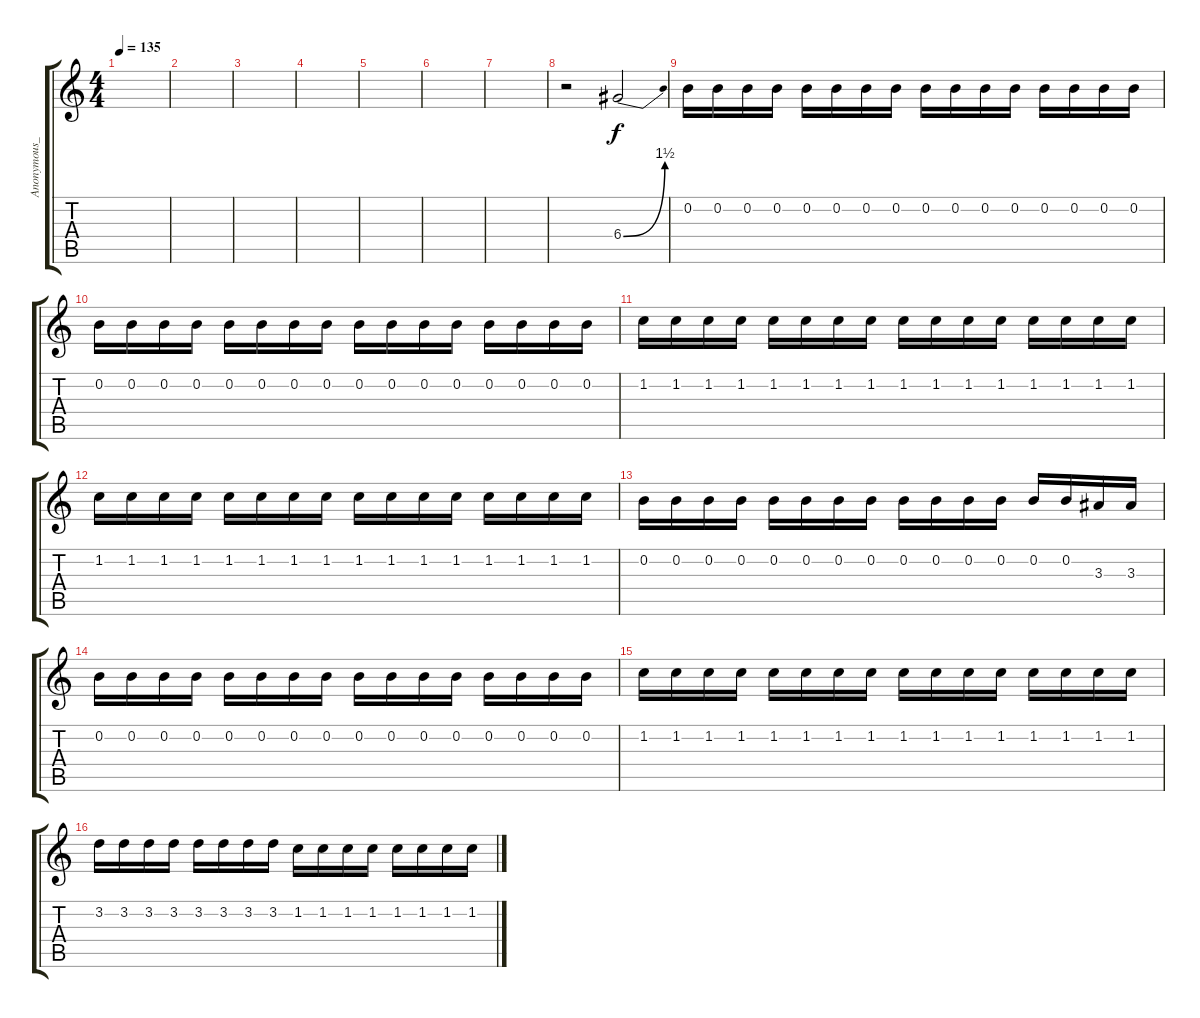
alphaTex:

\track ("Anonymous_Guitar II" "Anonymous_") {instrument distortionguitar}
\staff {score tabs}
\tuning (E4 B3 G3 D3 A2 E2) {hide}
\ts (4 4)
\tempo 135
\clef g2
\ks c
|
|
|
|
|
|
|
r.2 6.4{be (bend 0 0 60 6)}.2 |
0.2.16 0.2.16 0.2.16 0.2.16 0.2.16 0.2.16 0.2.16 0.2.16 0.2.16 0.2.16 0.2.16 0.2.16 0.2.16 0.2.16 0.2.16 0.2.16 |
0.2.16 0.2.16 0.2.16 0.2.16 0.2.16 0.2.16 0.2.16 0.2.16 0.2.16 0.2.16 0.2.16 0.2.16 0.2.16 0.2.16 0.2.16 0.2.16 |
1.2.16 1.2.16 1.2.16 1.2.16 1.2.16 1.2.16 1.2.16 1.2.16 1.2.16 1.2.16 1.2.16 1.2.16 1.2.16 1.2.16 1.2.16 1.2.16 |
1.2.16 1.2.16 1.2.16 1.2.16 1.2.16 1.2.16 1.2.16 1.2.16 1.2.16 1.2.16 1.2.16 1.2.16 1.2.16 1.2.16 1.2.16 1.2.16 |
0.2.16 0.2.16 0.2.16 0.2.16 0.2.16 0.2.16 0.2.16 0.2.16 0.2.16 0.2.16 0.2.16 0.2.16 0.2.16 0.2.16 3.3.16 3.3.16 |
0.2.16 0.2.16 0.2.16 0.2.16 0.2.16 0.2.16 0.2.16 0.2.16 0.2.16 0.2.16 0.2.16 0.2.16 0.2.16 0.2.16 0.2.16 0.2.16 |
1.2.16 1.2.16 1.2.16 1.2.16 1.2.16 1.2.16 1.2.16 1.2.16 1.2.16 1.2.16 1.2.16 1.2.16 1.2.16 1.2.16 1.2.16 1.2.16 |
3.2.16 3.2.16 3.2.16 3.2.16 3.2.16 3.2.16 3.2.16 3.2.16 1.2.16 1.2.16 1.2.16 1.2.16 1.2.16 1.2.16 1.2.16 1.2.16
